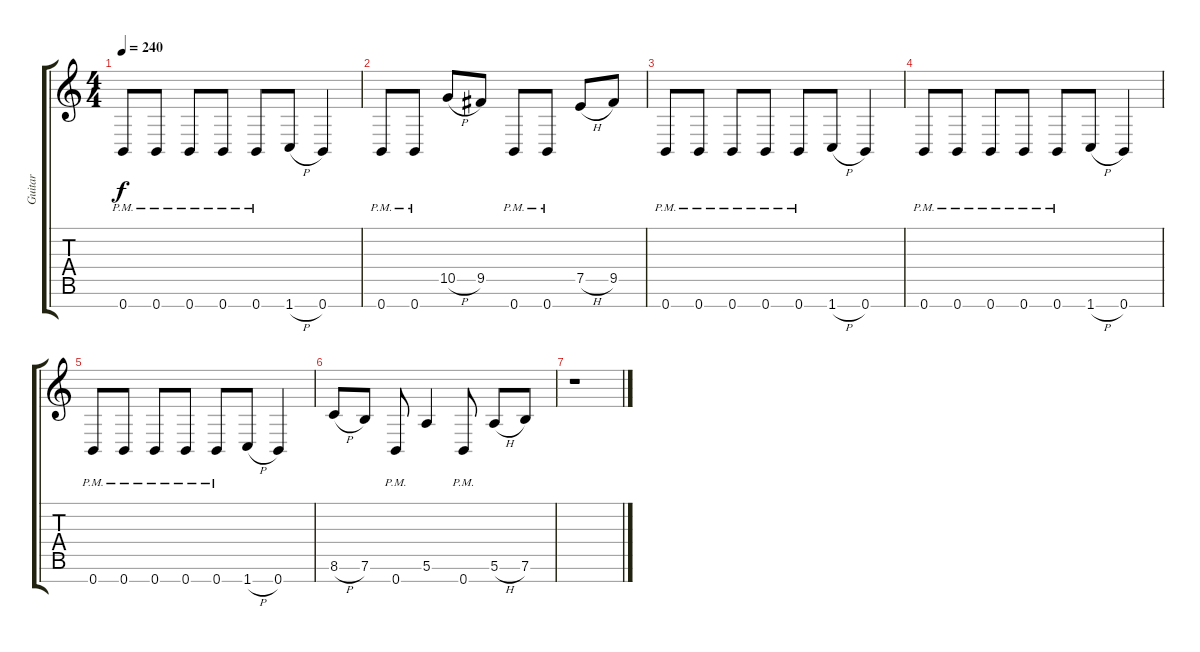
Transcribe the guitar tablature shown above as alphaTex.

\track ("Guitar" "Guitar") {instrument distortionguitar}
\staff {score tabs}
\tuning (E4 B3 G3 D3 A2 E2 B1) {hide}
\ts (4 4)
\tempo 240
\clef g2
\ks c
0.7{pm}.8{dy f} 0.7{pm}.8 0.7{pm}.8 0.7{pm}.8 0.7{pm}.8 1.7{h}.8 0.7.4 |
0.7{pm}.8 0.7{pm}.8 10.5{h}.8 9.5.8 0.7{pm}.8 0.7{pm}.8 7.5{h}.8 9.5.8 |
0.7{pm}.8 0.7{pm}.8 0.7{pm}.8 0.7{pm}.8 0.7{pm}.8 1.7{h}.8 0.7.4 |
0.7{pm}.8 0.7{pm}.8 0.7{pm}.8 0.7{pm}.8 0.7{pm}.8 1.7{h}.8 0.7.4 |
0.7{pm}.8 0.7{pm}.8 0.7{pm}.8 0.7{pm}.8 0.7{pm}.8 1.7{h}.8 0.7.4 |
8.6{h}.8 7.6.8 0.7{pm}.8 5.6.4 0.7{pm}.8 5.6{h}.8 7.6.8 |
r.1
